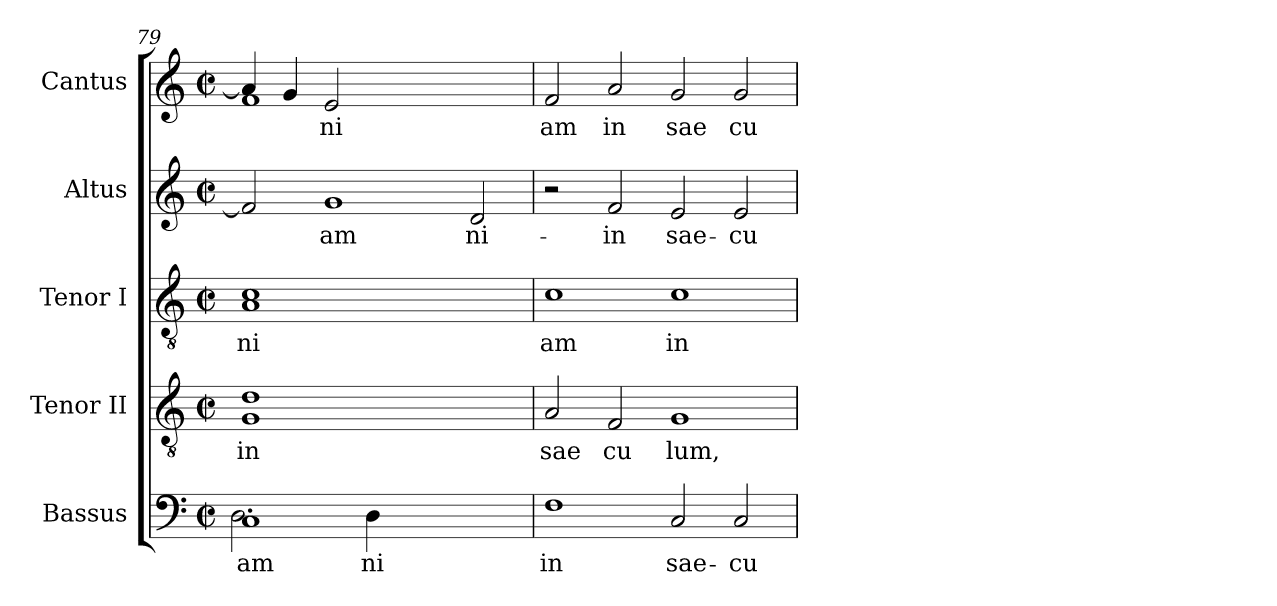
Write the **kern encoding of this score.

**kern	**text	**kern	**text	**kern	**text	**kern	**text	**kern	**text
*part5	*part5	*part4	*part4	*part3	*part3	*part2	*part2	*part1	*part1
*staff5	*staff5	*staff4	*staff4	*staff3	*staff3	*staff2	*staff2	*staff1	*staff1
*I"Bassus	*	*I"Tenor II	*	*I"Tenor I	*	*I"Altus	*	*I"Cantus	*
*clefF4	*	*clefGv2	*	*clefGv2	*	*clefG2	*	*clefG2	*
*M2/2	*	*M2/2	*	*M2/2	*	*M2/2	*	*M2/2	*
*met(c|)	*	*met(c|)	*	*met(c|)	*	*met(c|)	*	*met(c|)	*
=79	=79	=79	=79	=79	=79	=79	=79	=79	=79
!	!LO:LY:b:cj	!	!LO:LY:b:cj	!	!LO:LY:b:cj	!	!	!	!
*^	*	*	*	*	*	*	*	*^	*
1C	2.D\	-am	1d 1G	in	1A 1c	ni	2f/]	.	4a/]	1f	.
.	.	.	.	.	.	.	.	.	4g/	.	.
!	!	!	!	!	!	!	!	!LO:LY:b:cj	!	!	!LO:LY:b:cj
.	.	.	.	.	.	.	1g	-am	2e/	.	ni
!	!	!LO:LY:b:cj	!	!	!	!	!	!	!	!	!
.	4D\	-ni-	.	.	.	.	.	.	.	.	.
1ryy	1ryy	.	1ryy	.	1ryy	.	.	.	1ryy	1ryy	.
!	!	!	!	!	!	!	!	!LO:LY:b:cj	!	!	!
.	.	.	.	.	.	.	2d/	-ni-	.	.	.
*v	*v	*	*	*	*	*	*	*	*v	*v	*
=80	=80	=80	=80	=80	=80	=80	=80	=80	=80
!	!LO:LY:b:cj	!	!LO:LY:b:cj	!	!LO:LY:b:cj	!	!	!	!LO:LY:b:cj
1F	in	2A/	sae	1c	am	2r	.	2f/	am
!	!	!	!LO:LY:b:cj	!	!	!	!LO:LY:b:cj	!	!LO:LY:b:cj
.	.	2F/	cu	.	.	2f/	in	2a/	in
!	!LO:LY:b:cj	!	!LO:LY:b:cj	!	!LO:LY:b:cj	!	!LO:LY:b:cj	!	!LO:LY:b:cj
2C/	sae-	1G	lum,	1c	in	2e/	sae-	2g/	sae
!	!LO:LY:b:cj	!	!	!	!	!	!LO:LY:b:cj	!	!LO:LY:b:cj
2C/	-cu-	.	.	.	.	2e/	-cu-	2g/	cu
=	=	=	=	=	=	=	=	=	=
*-	*-	*-	*-	*-	*-	*-	*-	*-	*-
